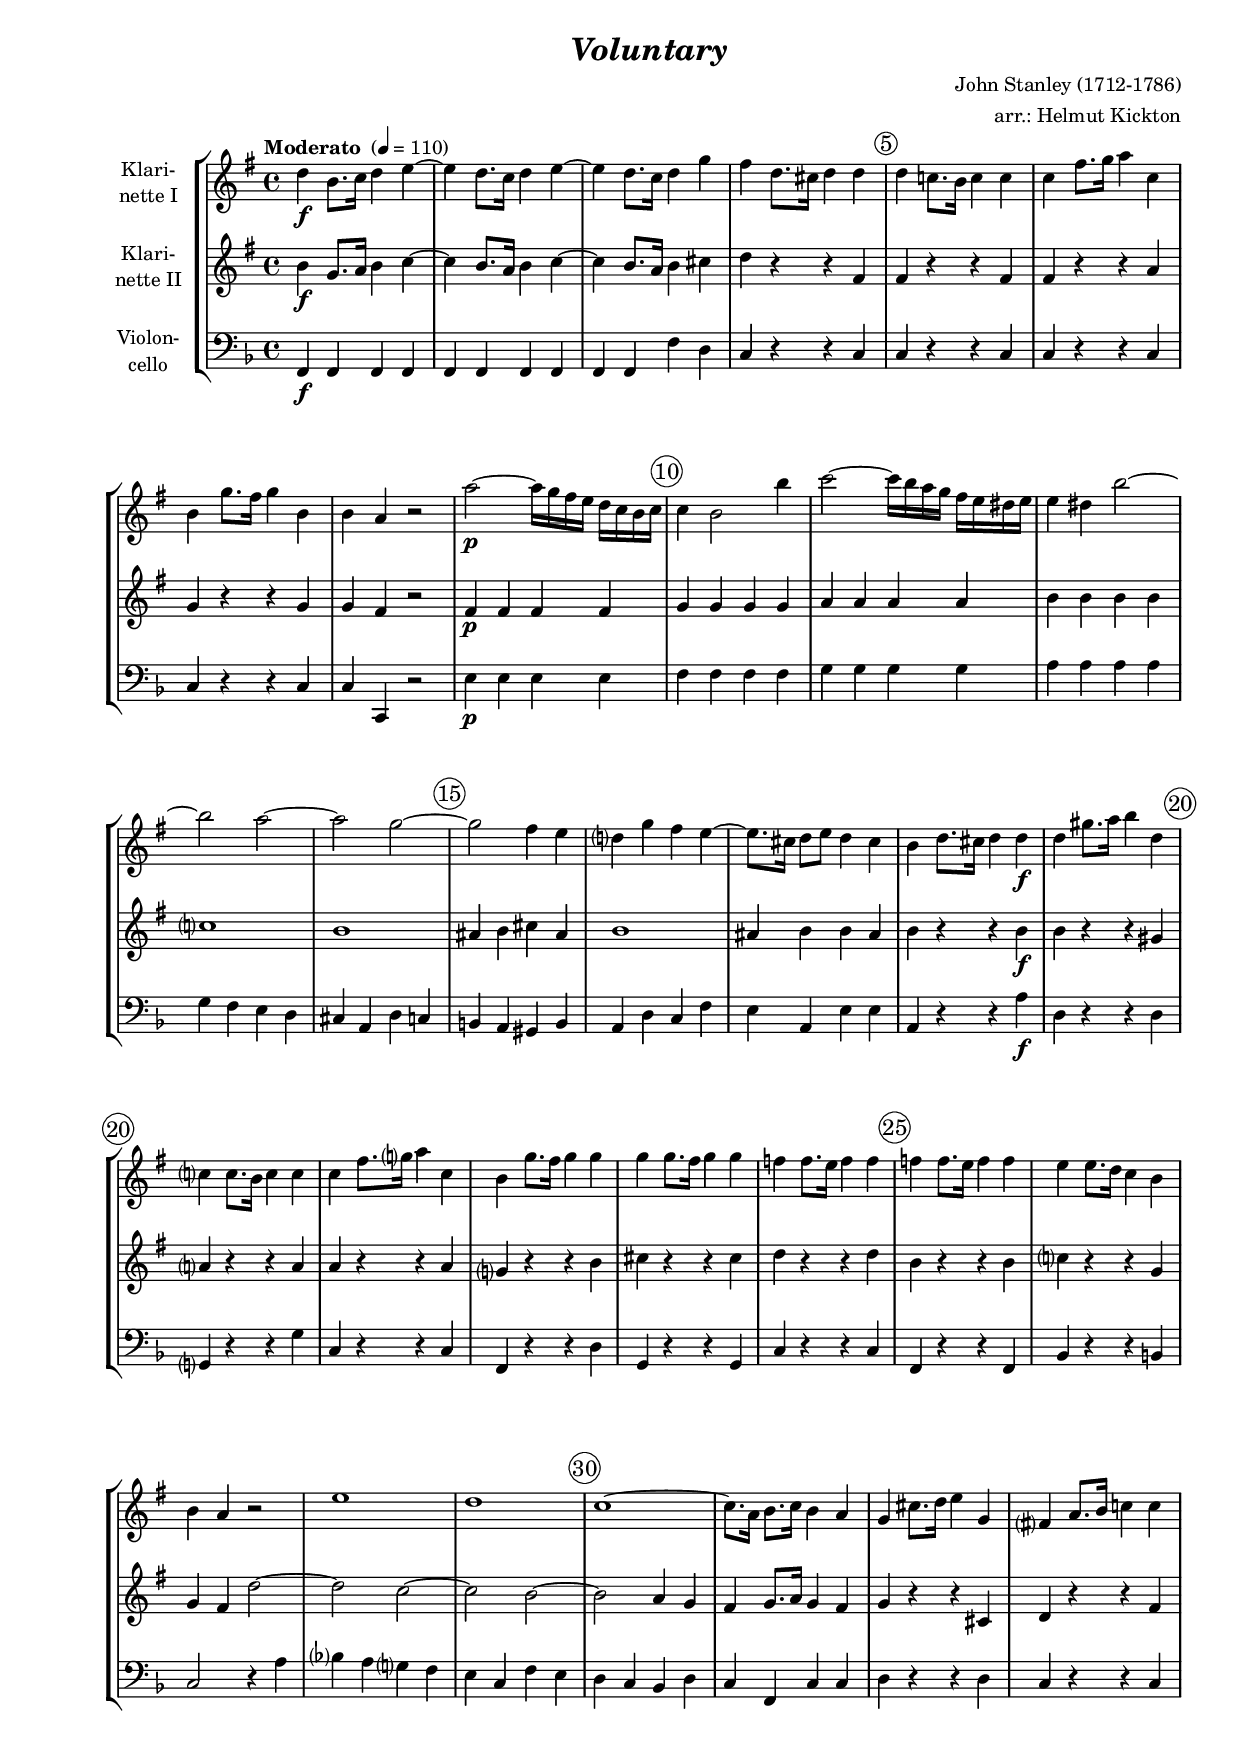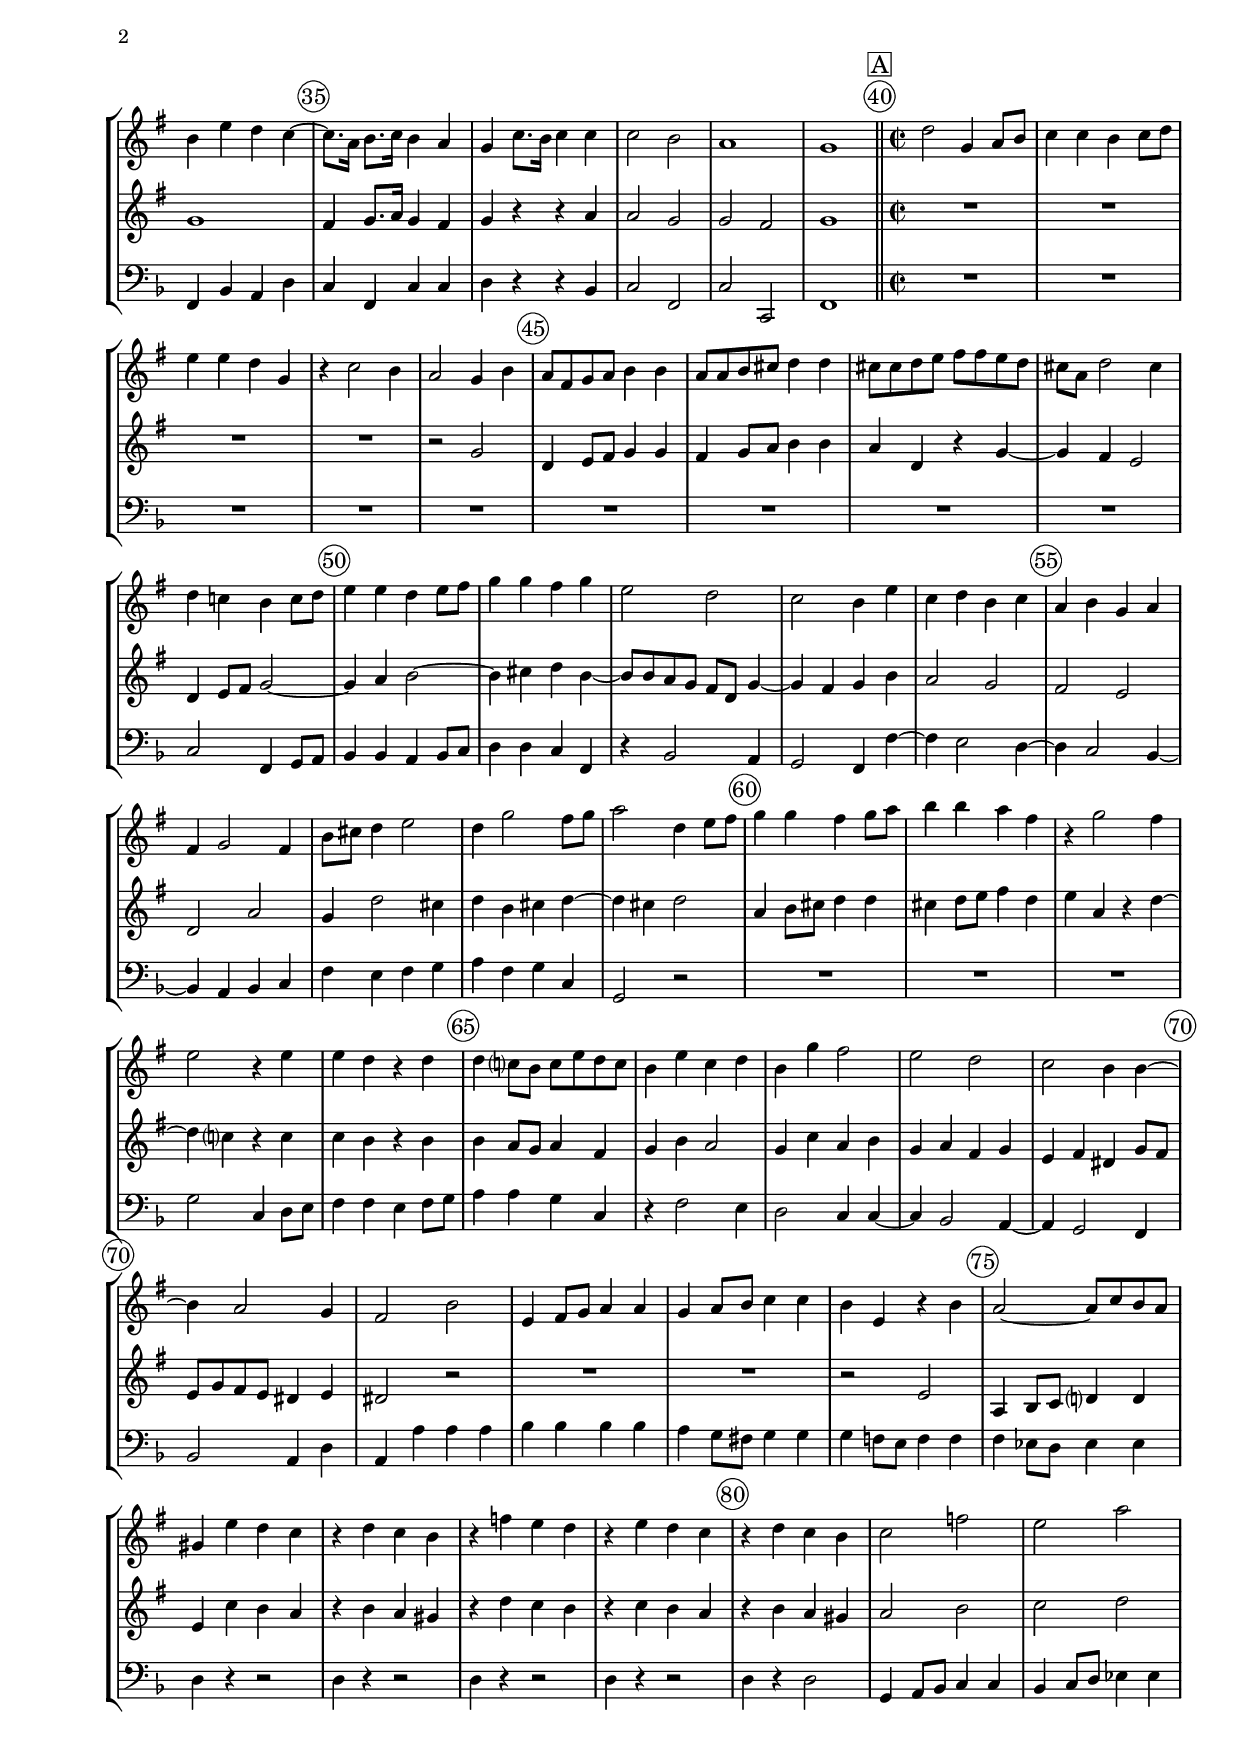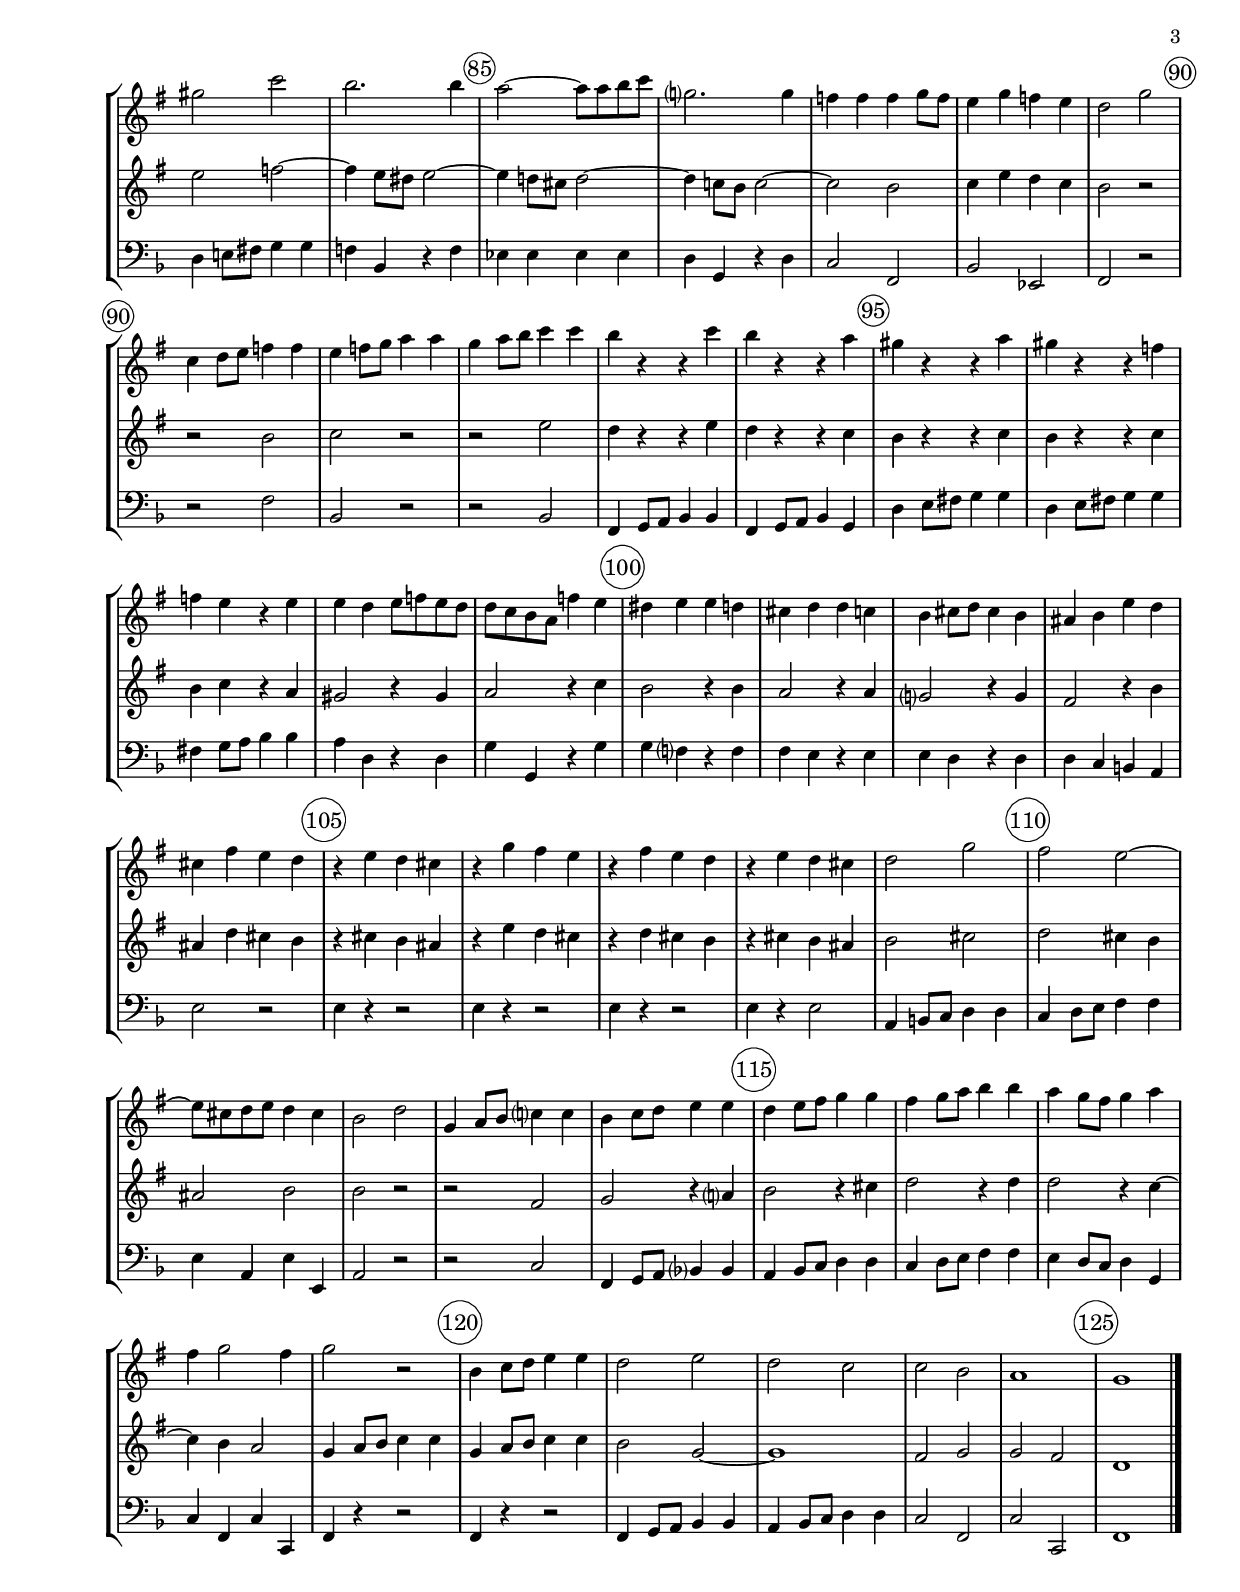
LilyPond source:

\version "2.18.2"
\include "deutsch.ly"
  
#(set-global-staff-size 17)

\header {
  title     = \markup \bold \italic "Voluntary"
  composer  = "John Stanley (1712-1786)"
  arranger  = "arr.: Helmut Kickton"
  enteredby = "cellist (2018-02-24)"
%  piece     = ""
}

voiceconsts = {
  \key g \major
  \time 4/4
  \clef "treble"
%  \numericTimeSignature
  \compressFullBarRests
  % Set default beaming for all staves
% \set Timing.beamExceptions = #'()
% \set Timing.baseMoment     = #(ly:make-moment 1 4)
% \set Timing.beatStructure  = #'(1 1 1)
  \override Score.BarNumber.break-visibility = ##(#t #t #t)
  % Print a bar number every fifth measure
  \set Score.barNumberVisibility = #(every-nth-bar-number-visible 5)
  % Increase the size of the bar number by 25%
  \override Score.BarNumber.font-size = #1.25
  % Draw a circle round the following bar number(s)
  \override Score.BarNumber.stencil
    = #(make-stencil-circler 0.1 0.25 ly:text-interface::print)
  % Center-align bar numbers
  \override Score.BarNumber.self-alignment-X = #CENTER
  \tempo "Moderato " 4=110
}

micl = "clarinet"
mifl = "flute"
miob = "oboe"
mifh = "french horn"
misx = "tenor sax"
mist = "string ensemble 1"
miba = "cello"

boxa = { \bar "||" \mark \markup \box "A" \time 2/2 }

va = \relative c'' {
  \voiceconsts

  d4\f h8. c16 d4 e~
  e d8. c16 d4 e~
  e d8. c16 d4 g
  fis d8. cis16 d4 d
  d c!8. h16 c4 c

  c fis8. g16 a4 c,
  h g'8. fis16 g4 h,
  h a r2
  a'2~\p a16 g fis e d c h c
  c4 h2 h'4

  c2~ c16 h a g fis e dis e
  e4 dis h'2~
  h a~
  a g~
  g fis4 e
  d? g fis e~

  e8. cis16 d8 e d4 cis
  h d8. cis16 d4 d\f
  d gis8. a16 h4 d,
  c? c8. h16 c4 c
  c fis8. g?16 a4 c,
  h g'8. fis16 g4 g

  g g8. fis16 g4 g
  f f8. e16 f4 f
  f f8. e16 f4 f
  e e8. d16 c4 h
  h a r2
  e'1
  d

  c~
  c8. a16 h8. c16 h4 a
  g cis8. d16 e4 g,
  fis? a8. h16 c!4 c
  h e d c~
  c8. a16 h8. c16 h4 a

  g c8. h16 c4 c
  c2 h
  a1
  g \boxa
  d'2 g,4 a8 h
  c4 c h c8 d
  e4 e d g,
  r c2 h4
  a2 g4 h

  a8 fis g a h4 h
  a8 a h cis d4 d
  cis8 cis d e fis fis e d
  cis a d2 cis4
  d c! h c8 d

  e4 e d e8 fis
  g4 g fis g
  e2 d
  c h4 e
  c d h c
  a h g a
  fis g2 fis4

  h8 cis d4 e2
  d4 g2 fis8 g
  a2 d,4 e8 fis
  g4 g fis g8 a
  h4 h a fis
  r g2 fis4

  e2 r4 e
  e d r d
  d c?8 h c e d c
  h4 e c d
  h g' fis2
  e d
  c h4 h~

  h a2 g4
  fis2 h
  e,4 fis8 g a4 a
  g a8 h c4 c
  h e, r h'
  a2~ a8 c h a

  gis4 e' d c
  r d c h
  r f' e d
  r e d c
  r d c h
  c2 f
  e a

  gis c
  h2. h4
  a2~ a8 a h c
  g?2. g4
  f f f g8 f
  e4 g f e

  d2 g
  c,4 d8 e f4 f
  e f8 g a4 a
  g a8 h c4 c
  h r r c
  h r r a
  gis r r a

  gis r r f
  f e r e
  e d e8 f e d
  d c h a f'4 e
  dis e e d

  cis d d c
  h cis8 d cis4 h
  ais h e d
  cis fis e d
  r e d cis
  r g' fis e

  r fis e d
  r e d cis
  d2 g
  fis e~
  e8 cis d e d4 cis
  h2 d

  g,4 a8 h c?4 c
  h c8 d e4 e
  d e8 fis g4 g
  fis g8 a h4 h
  a g8 fis g4 a
  fis g2 fis4

  g2 r
  h,4 c8 d e4 e
  d2 e
  d c
  c h
  a1
  g \bar "|."
}

vb = \relative c'' {
  \voiceconsts

  h4\f g8. a16 h4 c~
  c h8. a16 h4 c~
  c h8. a16 h4 cis
  d r r fis,
  fis r r fis

  fis r r a
  g r r g
  g fis r2
  fis4\p fis fis fis
  g g g g

  a a a a
  h h h h
  c?1
  h
  ais4 h cis ais
  h1

  ais4 h h ais
  h r r h\f
  h r r gis
  a? r r a
  a r r a
  g? r r h

  cis r r cis
  d r r d
  h r r h
  c? r r g
  g fis d'2~
  d c~
  c h~

  h a4 g
  fis g8. a16 g4 fis
  g r r cis,
  d r r fis
  g1
  fis4 g8. a16 g4 fis

  g r r a
  a2 g
  g fis
  g1 \boxa
  R1*4 r2 g

  d4 e8 fis g4 g
  fis g8 a h4 h
  a d, r g~
  g fis e2
  d4 e8 fis g2~

  g4 a h2~
  h4 cis d h~
  h8 h a g fis d g4~
  g fis g h
  a2 g
  fis e
  d a'

  g4 d'2 cis4
  d h cis d~
  d cis d2
  a4 h8 cis d4 d
  cis d8 e fis4 d
  e a, r d~

  d c? r c
  c h r h
  h a8 g a4 fis
  g h a2
  g4 c a h
  g a fis g
  e fis dis g8 fis

  e g fis e dis4 e
  dis2 r
  R1*2
  r2 e
  a,4 h8 c d?4 d

  e c' h a
  r h a gis
  r d' c h
  r c h a
  r h a gis
  a2 h
  c d

  e f~
  f4 e8 dis e2~
  e4 d!8 cis d2~
  d4 c!8 h c2~
  c h
  c4 e d c

  h2 r
  r h
  c r
  r e
  d4 r r e
  d r r c
  h r r c

  h r r c
  h c r a
  gis2 r4 gis
  a2 r4 c
  h2 r4 h

  a2 r4 a
  g?2 r4 g
  fis2 r4 h
  ais d cis h
  r cis h ais
  r e' d cis

  r d cis h
  r cis h ais
  h2 cis
  d cis4 h
  ais2 h
  h r

  r fis
  g r4 a?
  h2 r4 cis
  d2 r4 d
  d2 r4 c~
  c h a2

  g4 a8 h c4 c
  g a8 h c4 c
  h2 g~
  g1
  fis2 g
  g fis
  d1 \bar "|."
}

vc = \relative c {
  \voiceconsts
  \clef "bass"

  g4\f g g g
  g g g g
  g g g' e
  d r r d
  d r r d

  d r r d
  d r r d
  d d, r2
  fis'4\p fis fis fis
  g g g g

  a a a a
  h h h h
  a g fis e
  dis h e d
  cis h ais cis
  h e d g

  fis h, fis' fis
  h, r r h'\f
  e, r r e
  a,? r r a'
  d, r r d
  g, r r e'

  a, r r a
  d r r d
  g, r r g
  c r r cis
  d2 r4 h'
  c? h a? g
  fis d g fis

  e d c e
  d g, d' d
  e r r e
  d r r d
  g, c h e
  d g, d' d

  e r r c
  d2 g,
  d' d,
  g1 \boxa
  R1*9
  d'2 g,4 a8 h

  c4 c h c8 d
  e4 e d g,
  r c2 h4
  a2 g4 g'~
  g fis2 e4~
  e d2 c4~
  c h c d

  g fis g a
  h g a d,
  a2 r
  R1*3

  a'2 d,4 e8 fis
  g4 g fis g8 a
  h4 h a d,
  r g2 fis4
  e2 d4 d~
  d c2 h4~
  h a2 g4

  c2 h4 e
  h h' h h
  c c c c
  h a8 gis a4 a
  a g!8 fis g4 g
  g f8 e f4 f

  e r r2
  e4 r r2
  e4 r r2
  e4 r r2
  e4 r e2
  a,4 h8 c d4 d
  c d8 e f4 f

  e fis!8 gis a4 a
  g! c, r g'
  f f f f
  e a, r e'
  d2 g,
  c f,

  g r
  r g'
  c, r
  r c
  g4 a8 h c4 c
  g a8 h c4 a
  e' fis8 gis a4 a

  e fis8 gis a4 a
  gis a8 h c4 c
  h e, r e
  a a, r a'
  a g? r g

  g fis r fis
  fis e r e
  e d cis h
  fis'2 r
  fis4 r r2
  fis4 r r2

  fis4 r r2
  fis4 r fis2
  h,4 cis8 d e4 e
  d e8 fis g4 g
  fis h, fis' fis,
  h2 r

  r d
  g,4 a8 h c?4 c
  h c8 d e4 e
  d e8 fis g4 g
  fis e8 d e4 a,
  d g, d' d,

  g r r2
  g4 r r2
  g4 a8 h c4 c
  h c8 d e4 e
  d2 g,
  d' d,
  g1 \bar "|."
}


music = \new StaffGroup <<
      \new Staff {
	\set Staff.midiInstrument = \micl
	\set Staff.instrumentName = \markup \center-column { "Klari-" "nette I" }
	\transpose g g { \va }
      }

      \new Staff {
	\set Staff.midiInstrument = \micl
	\set Staff.instrumentName = \markup \center-column { "Klari-" "nette II" }
	\transpose g g { \vb }
      }

      \new Staff {
	\set Staff.midiInstrument = \miba
	\set Staff.instrumentName = \markup \center-column { "Violon-" "cello" }
	\transpose g f { \vc }
      }
>>

\book {
  \paper {
    left-margin = 2\cm
    right-margin = 1\cm
  }
  \score {
    \music
    \layout {}
  }

  \score {
    \unfoldRepeats \music

    \midi {
      \context {
        \Score
      }
    }
  }
}
